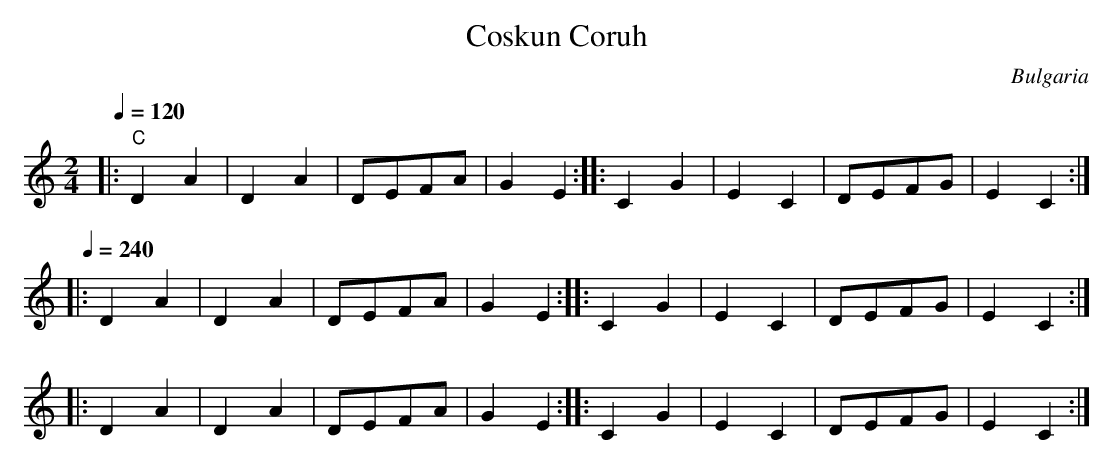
X:1
T:Coskun Coruh
O:Bulgaria
M:2/4
L:1/8
Q:1/4=120
K:C
|:"C" D2 A2|D2 A2|DEFA|G2 E2 :||:\
C2 G2|E2 C2|DEFG|E2 C2:|
Q:1/4=240
|:D2 A2|D2 A2|DEFA|G2 E2 :||:\
C2 G2|E2 C2|DEFG|E2 C2:|
|:D2 A2|D2 A2|DEFA|G2 E2 :||:\
C2 G2|E2 C2|DEFG|E2 C2:|
